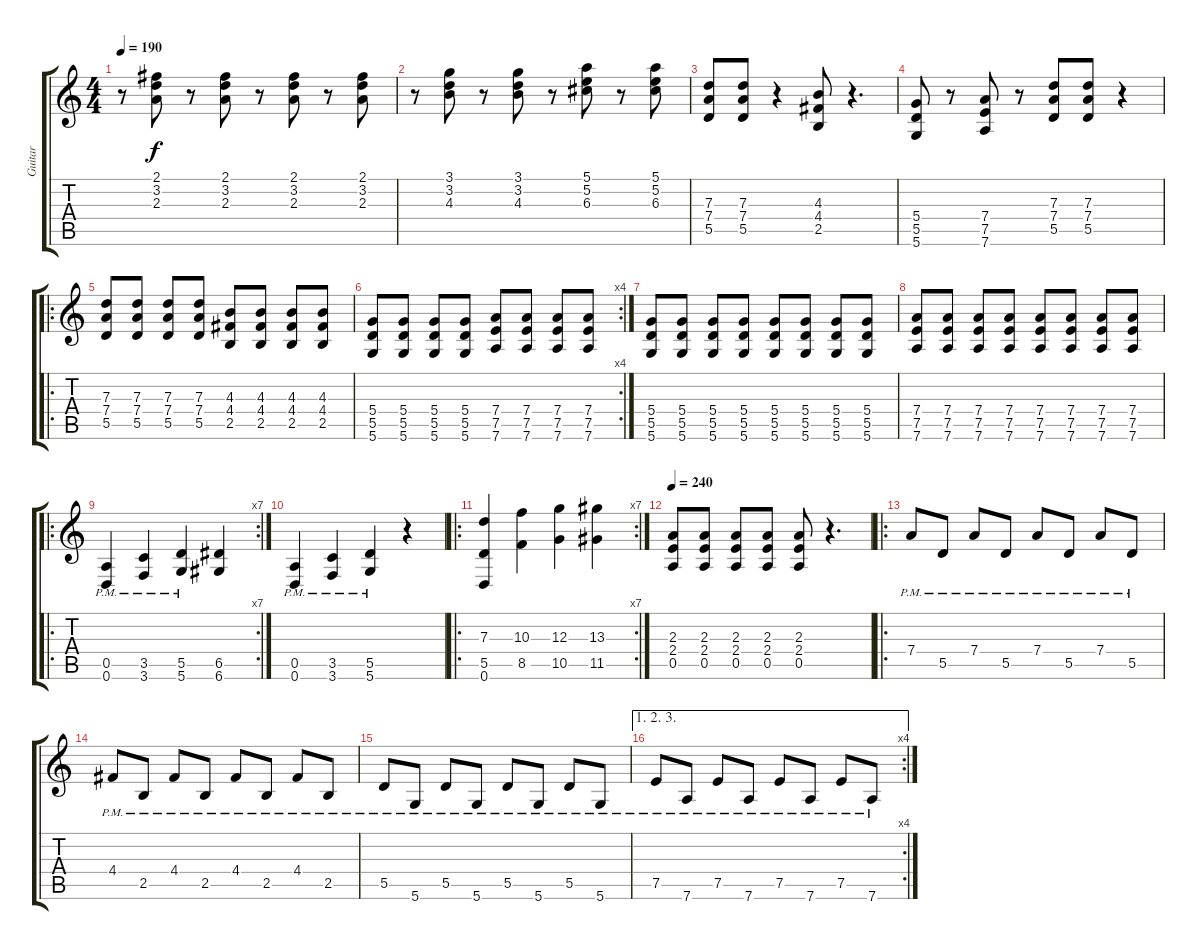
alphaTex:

\track ("Guitar" "Guitar") {instrument overdrivenguitar}
\staff {score tabs}
\tuning (E4 B3 G3 D3 A2 D2) {hide}
\ts (4 4)
\tempo 190
\clef g2
\ks c
r.8{dy f} (2.1 3.2 2.3).8 r.8 (2.1 3.2 2.3).8 r.8 (2.1 3.2 2.3).8 r.8 (2.1 3.2 2.3).8 |
r.8 (3.1 3.2 4.3).8 r.8 (3.1 3.2 4.3).8 r.8 (5.1 5.2 6.3).8 r.8 (5.1 5.2 6.3).8 |
(7.3 7.4 5.5).8 (7.3 7.4 5.5).8 r.4 (4.3 4.4 2.5).8 r.4{d} |
(5.4 5.5 5.6).8 r.8 (7.4 7.5 7.6).8 r.8 (7.3 7.4 5.5).8 (7.3 7.4 5.5).8 r.4 |
\ro
(7.3 7.4 5.5).8 (7.3 7.4 5.5).8 (7.3 7.4 5.5).8 (7.3 7.4 5.5).8 (4.3 4.4 2.5).8 (4.3 4.4 2.5).8 (4.3 4.4 2.5).8 (4.3 4.4 2.5).8 |
\rc 4
(5.4 5.5 5.6).8 (5.4 5.5 5.6).8 (5.4 5.5 5.6).8 (5.4 5.5 5.6).8 (7.4 7.5 7.6).8 (7.4 7.5 7.6).8 (7.4 7.5 7.6).8 (7.4 7.5 7.6).8 |
(5.4 5.5 5.6).8 (5.4 5.5 5.6).8 (5.4 5.5 5.6).8 (5.4 5.5 5.6).8 (5.4 5.5 5.6).8 (5.4 5.5 5.6).8 (5.4 5.5 5.6).8 (5.4 5.5 5.6).8 |
(7.4 7.5 7.6).8 (7.4 7.5 7.6).8 (7.4 7.5 7.6).8 (7.4 7.5 7.6).8 (7.4 7.5 7.6).8 (7.4 7.5 7.6).8 (7.4 7.5 7.6).8 (7.4 7.5 7.6).8 |
\ro
\rc 7
(0.5{pm} 0.6{pm}).4 (3.5{pm} 3.6{pm}).4 (5.5{pm} 5.6{pm}).4 (6.5 6.6).4 |
(0.5{pm} 0.6{pm}).4 (3.5{pm} 3.6{pm}).4 (5.5{pm} 5.6{pm}).4 r.4 |
\ro
\rc 7
(7.3 5.5 0.6).4 (10.3 8.5).4 (12.3 10.5).4 (13.3 11.5).4 |
\tempo 240
(2.3 2.4 0.5).8 (2.3 2.4 0.5).8 (2.3 2.4 0.5).8 (2.3 2.4 0.5).8 (2.3 2.4 0.5).8 r.4{d} |
\ro
7.4{pm}.8 5.5{pm}.8 7.4{pm}.8 5.5{pm}.8 7.4{pm}.8 5.5{pm}.8 7.4{pm}.8 5.5{pm}.8 |
4.4{pm}.8 2.5{pm}.8 4.4{pm}.8 2.5{pm}.8 4.4{pm}.8 2.5{pm}.8 4.4{pm}.8 2.5{pm}.8 |
5.5{pm}.8 5.6{pm}.8 5.5{pm}.8 5.6{pm}.8 5.5{pm}.8 5.6{pm}.8 5.5{pm}.8 5.6{pm}.8 |
\ae (1 2 3)
\rc 4
7.5{pm}.8 7.6{pm}.8 7.5{pm}.8 7.6{pm}.8 7.5{pm}.8 7.6{pm}.8 7.5{pm}.8 7.6{pm}.8
